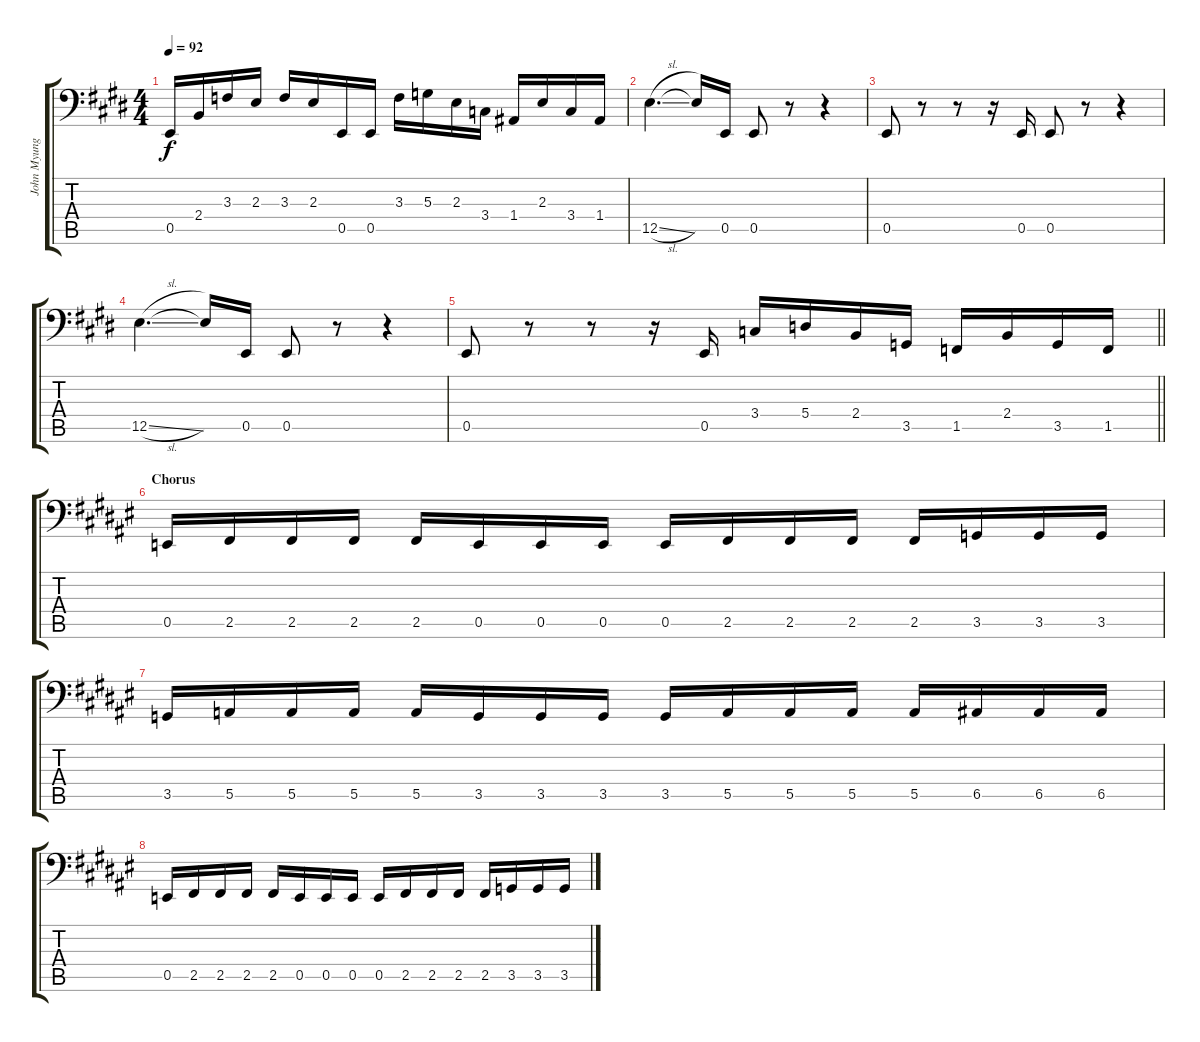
\track ("John Myung" "John Myung") {instrument slapbass1}
\staff {score tabs}
\tuning (C3 G2 D2 A1 E1 B0) {hide}
\ts (4 4)
\tempo 92
\clef f4
\ks e
0.5.16{dy f} 2.4.16 3.3.16 2.3.16 3.3.16 2.3.16 0.5.16 0.5.16 3.3.16 5.3.16 2.3.16 3.4.16 1.4.16 2.3.16 3.4.16 1.4.16 |
12.5{sl}.4{d} 12.5{t}.16 0.5.16 0.5.8 r.8 r.4 |
0.5.8 r.8 r.8 r.16 0.5.16 0.5.8 r.8 r.4 |
12.5{sl}.4{d} 12.5{t}.16 0.5.16 0.5.8 r.8 r.4 |
\barLineRight lightlight
0.5.8 r.8 r.8 r.16 0.5.16 3.4.16 5.4.16 2.4.16 3.5.16 1.5.16 2.4.16 3.5.16 1.5.16 |
\section ("" "Chorus")
\ks f#
0.5.16 2.5.16 2.5.16 2.5.16 2.5.16 0.5.16 0.5.16 0.5.16 0.5.16 2.5.16 2.5.16 2.5.16 2.5.16 3.5.16 3.5.16 3.5.16 |
3.5.16 5.5.16 5.5.16 5.5.16 5.5.16 3.5.16 3.5.16 3.5.16 3.5.16 5.5.16 5.5.16 5.5.16 5.5.16 6.5.16 6.5.16 6.5.16 |
0.5.16 2.5.16 2.5.16 2.5.16 2.5.16 0.5.16 0.5.16 0.5.16 0.5.16 2.5.16 2.5.16 2.5.16 2.5.16 3.5.16 3.5.16 3.5.16
